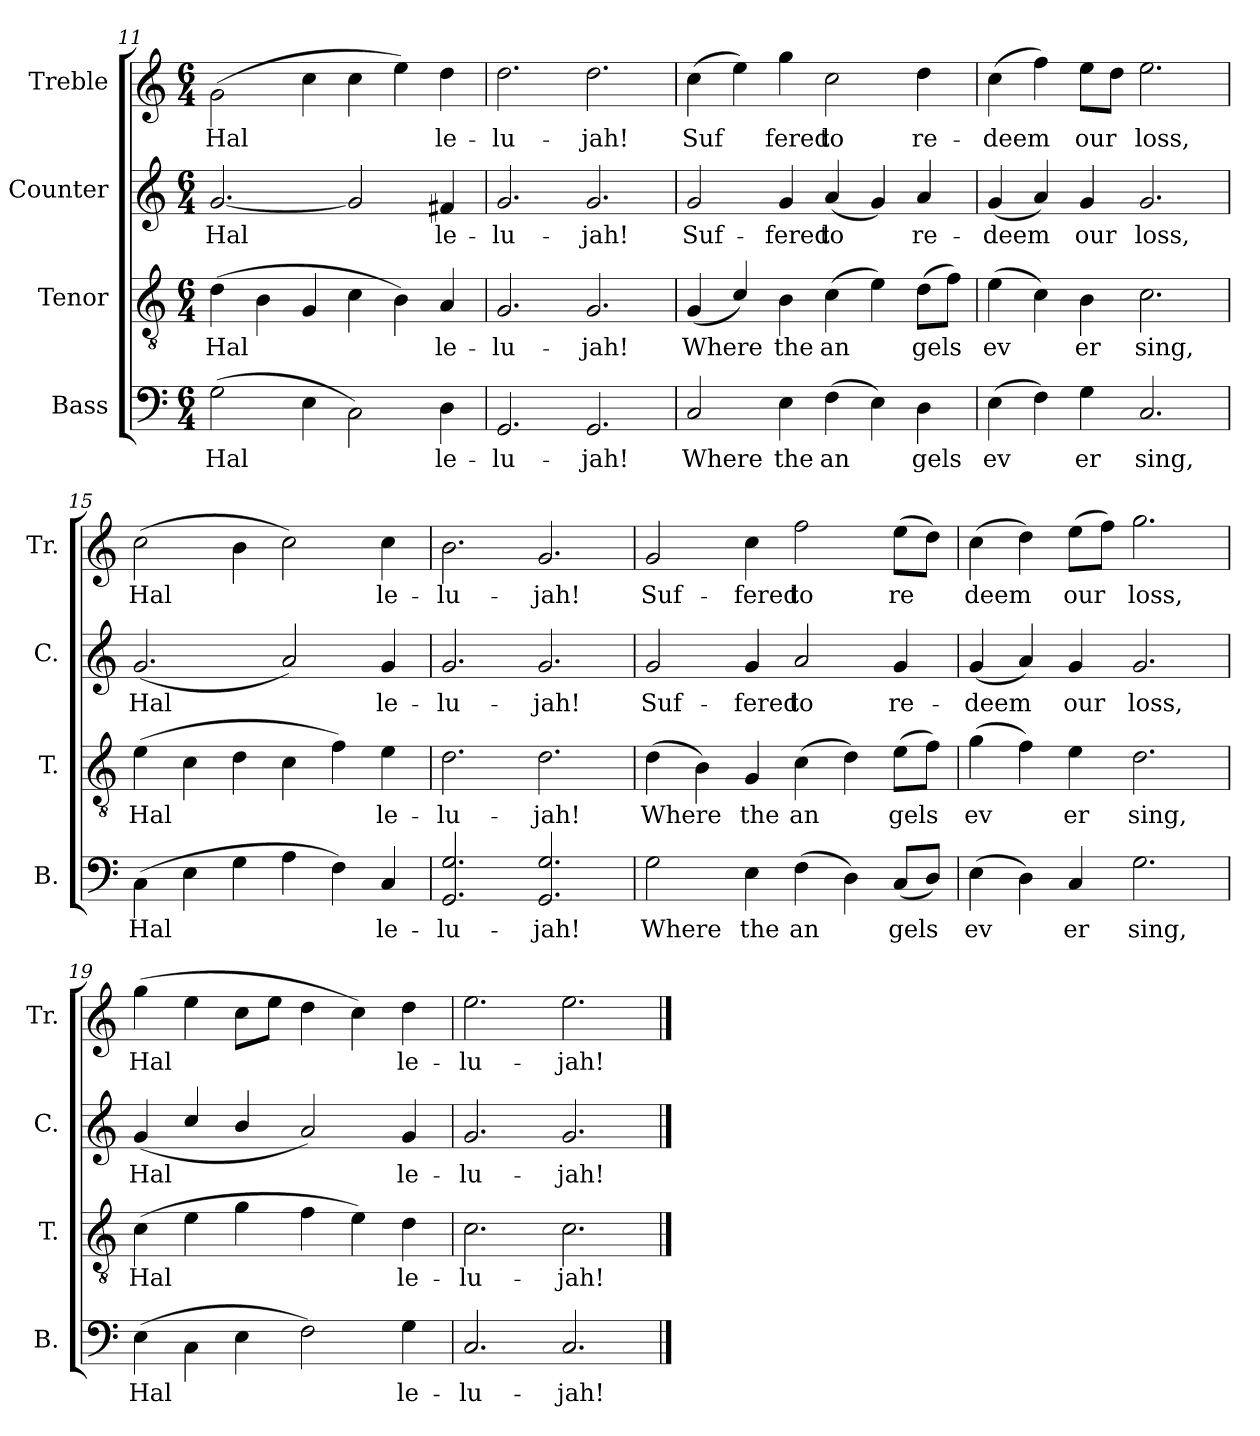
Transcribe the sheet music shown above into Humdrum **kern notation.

**kern	**text	**kern	**text	**kern	**text	**kern	**text
*part4	*part4	*part3	*part3	*part2	*part2	*part1	*part1
*staff4	*staff4	*staff3	*staff3	*staff2	*staff2	*staff1	*staff1
*I"Bass	*	*I"Tenor	*	*I"Counter	*	*I"Treble	*
*I'B.	*	*I'T.	*	*I'C.	*	*I'Tr.	*
*clefF4	*	*clefGv2	*	*clefG2	*	*clefG2	*
*k[]	*	*k[]	*	*k[]	*	*k[]	*
*C:	*	*C:	*	*C:	*	*C:	*
*M6/4	*	*M6/4	*	*M6/4	*	*M6/4	*
=11	=11	=11	=11	=11	=11	=11	=11
!	!LO:LY:a:rj	!	!LO:LY:b:rj	!	!LO:LY:a:rj	!	!LO:LY:b:rj
(>2G\	Hal-	(>4d\	Hal-	[<2.g/	Hal-	(>2g\	Hal-
!	!	!	!LO:LY:b:rj	!	!	!	!
.	.	4B\	--	.	.	.	.
!	!LO:LY:a:rj	!	!LO:LY:b:rj	!	!	!	!LO:LY:b:rj
4E\	--	4G/	--	.	.	4cc\	--
!	!LO:LY:a:rj	!	!LO:LY:b:rj	!	!LO:LY:a:rj	!	!LO:LY:b:rj
2C\)	--	4c\	--	2g/]	--	4cc\	--
!	!	!	!LO:LY:b:rj	!	!	!	!LO:LY:b:rj
.	.	4B\)	--	.	.	4ee\)	--
!	!LO:LY:a:rj	!	!LO:LY:b:rj	!	!LO:LY:a:rj	!	!LO:LY:b:rj
4D\	-le-	4A/	-le-	4f#X/	-le-	4dd\	-le-
=12	=12	=12	=12	=12	=12	=12	=12
!	!LO:LY:a:rj	!	!LO:LY:b:rj	!	!LO:LY:a:rj	!	!LO:LY:b:rj
2.GG/	-lu-	2.G/	-lu-	2.g/	-lu-	2.dd\	-lu-
!	!LO:LY:a:rj	!	!LO:LY:b:rj	!	!LO:LY:a:rj	!	!LO:LY:b:rj
2.GG/	-jah!	2.G/	-jah!	2.g/	-jah!	2.dd\	-jah!
!!LO:PB:g=z
=13	=13	=13	=13	=13	=13	=13	=13
!	!LO:LY:a:rj	!	!LO:LY:b:rj	!	!LO:LY:a:rj	!	!LO:LY:b:rj
2C/	Where	(<4G/	Where	2g/	Suf-	(>4cc\	Suf-
!	!	!	!LO:LY:b:rj	!	!	!	!LO:LY:b:rj
.	.	4c/)	-	.	.	4ee\)	--
!	!LO:LY:a:rj	!	!LO:LY:b:rj	!	!LO:LY:a:rj	!	!LO:LY:b:rj
4E\	the	4B\	-the	4g/	-fered	4gg\	-fered
!	!LO:LY:a:rj	!	!LO:LY:b:rj	!	!LO:LY:a:rj	!	!LO:LY:b:rj
(>4F\	an-	(>4c\	an-	(<4a/	to	2cc\	to
!	!LO:LY:a:rj	!	!LO:LY:b:rj	!	!LO:LY:a:rj	!	!
4E\)	-	4e\)	-	4g/)	.	.	.
!	!LO:LY:a:rj	!	!LO:LY:b:rj	!	!LO:LY:a:rj	!	!LO:LY:b:rj
4D\	gels	(>8d\L	gels	4a/	re-	4dd\	re-
!	!	!	!LO:LY:b:rj	!	!	!	!
.	.	8f\J)	.	.	.	.	.
=14	=14	=14	=14	=14	=14	=14	=14
!	!LO:LY:a:rj	!	!LO:LY:b:rj	!	!LO:LY:a:rj	!	!LO:LY:b:rj
(>4E\	ev-	(>4e\	ev-	(<4g/	-deem	(>4cc\	-deem
!	!LO:LY:a:rj	!	!LO:LY:b:rj	!	!LO:LY:a:rj	!	!LO:LY:b:rj
4F\)	--	4c\)	--	4a/)	.	4ff\)	.
!	!LO:LY:a:rj	!	!LO:LY:b:rj	!	!LO:LY:a:rj	!	!LO:LY:b:rj
4G\	-er	4B\	-er	4g/	our	8ee\L	our
!	!	!	!	!	!	!	!LO:LY:b:rj
.	.	.	.	.	.	8dd\J	.
!	!LO:LY:a:rj	!	!LO:LY:b:rj	!	!LO:LY:a:rj	!	!LO:LY:b:rj
2.C/	sing,	2.c\	sing,	2.g/	loss,	2.ee\	loss,
=15	=15	=15	=15	=15	=15	=15	=15
!	!LO:LY:a:rj	!	!LO:LY:b:rj	!	!LO:LY:a:rj	!	!LO:LY:b:rj
(>4C\	Hal-	(>4e\	Hal-	(<2.g/	Hal-	(>2cc>\	Hal-
!	!LO:LY:a:rj	!	!LO:LY:b:rj	!	!	!	!
4E\	--	4c\	--	.	.	.	.
!	!LO:LY:a:rj	!	!LO:LY:b:rj	!	!	!	!LO:LY:b:rj
4G\	--	4d\	--	.	.	4b\	--
!	!LO:LY:a:rj	!	!LO:LY:b:rj	!	!LO:LY:a:rj	!	!LO:LY:b:rj
4A\	--	4c\	--	2a/)	--	2cc\)	--
!	!LO:LY:a:rj	!	!LO:LY:b:rj	!	!	!	!
4F\)	--	4f\)	--	.	.	.	.
!	!LO:LY:a:rj	!	!LO:LY:b:rj	!	!LO:LY:a:rj	!	!LO:LY:b:rj
4C/	-le-	4e\	-le-	4g/	-le-	4cc\	-le-
=16	=16	=16	=16	=16	=16	=16	=16
!	!LO:LY:a:rj	!	!LO:LY:b:rj	!	!LO:LY:a:rj	!	!LO:LY:b:rj
2.G/ 2.GG/	-lu-	2.d\	-lu-	2.g/	-lu-	2.b\	-lu-
!	!LO:LY:a:rj	!	!LO:LY:b:rj	!	!LO:LY:a:rj	!	!LO:LY:b:rj
2.G/ 2.GG/	-jah!	2.d\	-jah!	2.g/	-jah!	2.g/	-jah!
!!LO:LB:g=z
=17	=17	=17	=17	=17	=17	=17	=17
!	!LO:LY:a:rj	!	!LO:LY:b:rj	!	!LO:LY:a:rj	!	!LO:LY:b:rj
2G\	Where	(>4d\	Where	2g/	Suf-	2g/	Suf-
!	!	!	!LO:LY:b:rj	!	!	!	!
.	.	4B\)	-	.	.	.	.
!	!LO:LY:a:rj	!	!LO:LY:b:rj	!	!LO:LY:a:rj	!	!LO:LY:b:rj
4E\	the	4G/	-the	4g/	-fered	4cc\	-fered
!	!LO:LY:a:rj	!	!LO:LY:b:rj	!	!LO:LY:a:rj	!	!LO:LY:b:rj
(>4F\	an-	(>4c\	an-	2a/	to	2ff\	to
!	!LO:LY:a:rj	!	!LO:LY:b:rj	!	!	!	!
4D\)	-	4d\)	-	.	.	.	.
!	!LO:LY:a:rj	!	!LO:LY:b:rj	!	!LO:LY:a:rj	!	!LO:LY:b:rj
(<8C/L	gels	(>8e\L	gels	4g/	re-	(>8ee\L	re-
!	!LO:LY:a:rj	!	!LO:LY:b:rj	!	!	!	!LO:LY:b:rj
8D/J)	.	8f\J)	.	.	.	8dd\J)	--
=18	=18	=18	=18	=18	=18	=18	=18
!	!LO:LY:a:rj	!	!LO:LY:b:rj	!	!LO:LY:a:rj	!	!LO:LY:b:rj
(>4E\	ev-	(>4g\	ev-	(<4g/	-deem	(>4cc\	-deem
!	!LO:LY:a:rj	!	!LO:LY:b:rj	!	!LO:LY:a:rj	!	!LO:LY:b:rj
4D\)	--	4f\)	--	4a/)	.	4dd\)	.
!	!LO:LY:a:rj	!	!LO:LY:b:rj	!	!LO:LY:a:rj	!	!LO:LY:b:rj
4C/	-er	4e\	-er	4g/	our	(>8ee\L	our
!	!	!	!	!	!	!	!LO:LY:b:rj
.	.	.	.	.	.	8ff\J)	.
!	!LO:LY:a:rj	!	!LO:LY:b:rj	!	!LO:LY:a:rj	!	!LO:LY:b:rj
2.G\	sing,	2.d\	sing,	2.g/	loss,	2.gg\	loss,
=19	=19	=19	=19	=19	=19	=19	=19
!	!LO:LY:a:rj	!	!LO:LY:b:rj	!	!LO:LY:a:rj	!	!LO:LY:b:rj
(>4E\	Hal-	(>4c\	Hal-	(<4g/	Hal-	(>4gg\	Hal-
!	!LO:LY:a:rj	!	!LO:LY:b:rj	!	!LO:LY:a:rj	!	!LO:LY:b:rj
4C\	--	4e\	--	4cc/	--	4ee\	--
!	!LO:LY:a:rj	!	!LO:LY:b:rj	!	!LO:LY:a:rj	!	!LO:LY:b:rj
4E\	--	4g\	--	4b/	--	8cc\L	--
!	!	!	!	!	!	!	!LO:LY:b:rj
.	.	.	.	.	.	8ee\J	--
!	!LO:LY:a:rj	!	!LO:LY:b:rj	!	!LO:LY:a:rj	!	!LO:LY:b:rj
2F\)	--	4f\	--	2a/)	--	4dd\	--
!	!	!	!LO:LY:b:rj	!	!	!	!LO:LY:b:rj
.	.	4e\)	--	.	.	4cc\)	--
!	!LO:LY:a:rj	!	!LO:LY:b:rj	!	!LO:LY:a:rj	!	!LO:LY:b:rj
4G\	-le-	4d\	-le-	4g/	-le-	4dd\	-le-
=20	=20	=20	=20	=20	=20	=20	=20
!	!LO:LY:a:rj	!	!LO:LY:b:rj	!	!LO:LY:a:rj	!	!LO:LY:b:rj
2.C/	-lu-	2.c\	-lu-	2.g/	-lu-	2.ee\	-lu-
!	!LO:LY:a:rj	!	!LO:LY:b:rj	!	!LO:LY:a:rj	!	!LO:LY:b:rj
2.C/	-jah!	2.c\	-jah!	2.g/	-jah!	2.ee\	-jah!
==	==	==	==	==	==	==	==
*-	*-	*-	*-	*-	*-	*-	*-
